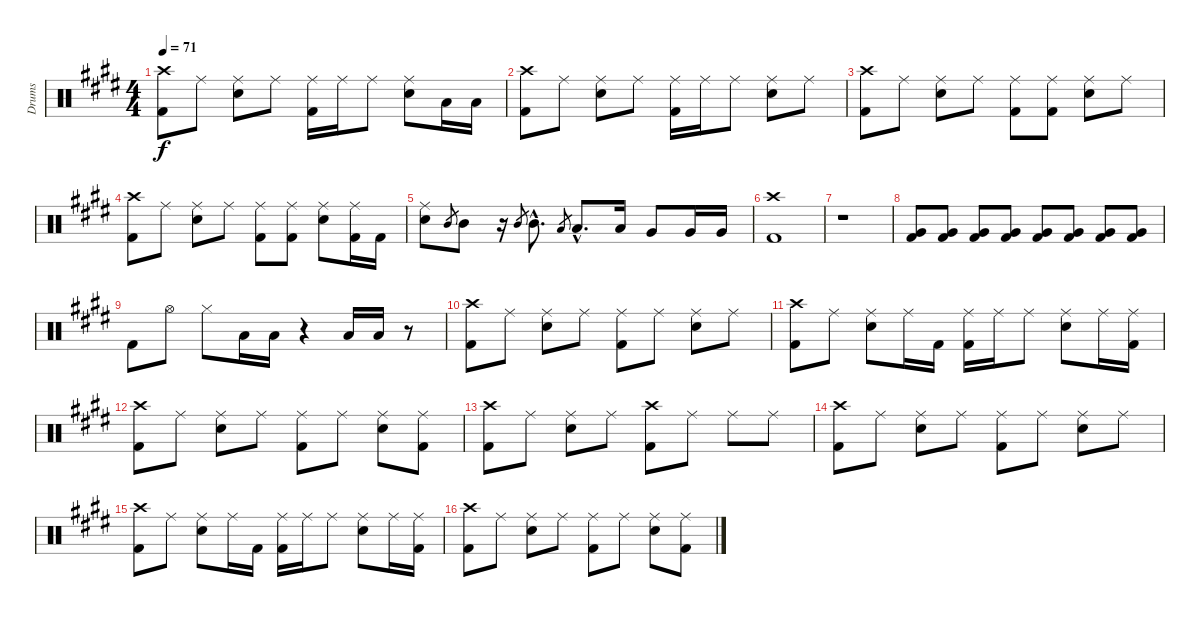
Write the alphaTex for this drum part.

\track ("Drums" "Drums") {instrument percussion}
\staff {score}
\articulation defaults
\ts (4 4)
\tempo 71
\clef neutral
\ks e
("Crash high (hit)" "Kick (hit) 2").8{dy f} "Ride (middle)".8 ("Ride (middle)" "Electric Snare (hit)").8 "Ride (middle)".8 ("Ride (middle)" "Kick (hit) 2").16 "Ride (middle)".16 "Ride (middle)".8 ("Ride (middle)" "Electric Snare (hit)").8 "Low Tom (hit)".16 "Low Tom (hit)".16 |
("Crash high (hit)" "Kick (hit) 2").8 "Ride (middle)".8 ("Ride (middle)" "Electric Snare (hit)").8 "Ride (middle)".8 ("Ride (middle)" "Kick (hit) 2").16 "Ride (middle)".16 "Ride (middle)".8 ("Ride (middle)" "Electric Snare (hit)").8 "Ride (middle)".8 |
("Crash high (hit)" "Kick (hit) 2").8 "Ride (middle)".8 ("Ride (middle)" "Electric Snare (hit)").8 "Ride (middle)".8 ("Ride (middle)" "Kick (hit) 2").8 ("Ride (middle)" "Kick (hit) 2").8 ("Ride (middle)" "Electric Snare (hit)").8 "Ride (middle)".8 |
("Crash high (hit)" "Kick (hit) 2").8 "Ride (middle)".8 ("Ride (middle)" "Electric Snare (hit)").8 "Ride (middle)".8 ("Ride (middle)" "Kick (hit) 2").8 ("Ride (middle)" "Kick (hit) 2").8 ("Ride (middle)" "Electric Snare (hit)").8 ("Ride (middle)" "Kick (hit) 2").16 "Kick (hit) 2".16 |
("Ride (middle)" "Electric Snare (hit)").8 "Mid Tom (hit)".8{gr} "Mid Tom (hit)".8 r.16 "Mid Tom (hit)".8{gr} "Mid Tom (hit)"{hac}.8{d} "Low Tom (hit)".8{gr} "Low Tom (hit)"{hac}.8{d} "Low Tom (hit)".16 "Very Low Tom (hit)".8 "Very Low Tom (hit)".16 "Very Low Tom (hit)".16 |
("Crash high (hit)" "Kick (hit) 2").1 |
r.1 |
("Very Low Tom (hit)" "Kick (hit) 2").8 ("Very Low Tom (hit)" "Kick (hit) 2").8 ("Very Low Tom (hit)" "Kick (hit) 2").8 ("Very Low Tom (hit)" "Kick (hit) 2").8 ("Very Low Tom (hit)" "Kick (hit) 2").8 ("Very Low Tom (hit)" "Kick (hit) 2").8 ("Very Low Tom (hit)" "Kick (hit) 2").8 ("Very Low Tom (hit)" "Kick (hit) 2").8 |
"Kick (hit) 2".8 "Hi-Hat (open)".8 "Hi-Hat (closed)".8 "Low Tom (hit)".16 "Low Tom (hit)".16 r.4 "Low Tom (hit)".16 "Low Tom (hit)".16 r.8 |
("Crash high (hit)" "Kick (hit) 2").8 "Ride (middle)".8 ("Ride (middle)" "Electric Snare (hit)").8 "Ride (middle)".8 ("Ride (middle)" "Kick (hit) 2").8 "Ride (middle)".8 ("Ride (middle)" "Electric Snare (hit)").8 "Ride (middle)".8 |
("Crash high (hit)" "Kick (hit) 2").8 "Ride (middle)".8 ("Ride (middle)" "Electric Snare (hit)").8 "Ride (middle)".16 "Kick (hit) 2".16 ("Ride (middle)" "Kick (hit) 2").16 "Ride (middle)".16 "Ride (middle)".8 ("Ride (middle)" "Electric Snare (hit)").8 "Ride (middle)".16 ("Ride (middle)" "Kick (hit) 2").16 |
("Crash high (hit)" "Kick (hit) 2").8 "Ride (middle)".8 ("Ride (middle)" "Electric Snare (hit)").8 "Ride (middle)".8 ("Ride (middle)" "Kick (hit) 2").8 "Ride (middle)".8 ("Ride (middle)" "Electric Snare (hit)").8 ("Ride (middle)" "Kick (hit) 2").8 |
("Crash high (hit)" "Kick (hit) 2").8 "Ride (middle)".8 ("Ride (middle)" "Electric Snare (hit)").8 "Ride (middle)".8 ("Crash high (hit)" "Kick (hit) 2").8 "Ride (middle)".8 "Ride (middle)".8 "Ride (middle)".8 |
("Crash high (hit)" "Kick (hit) 2").8 "Ride (middle)".8 ("Ride (middle)" "Electric Snare (hit)").8 "Ride (middle)".8 ("Ride (middle)" "Kick (hit) 2").8 "Ride (middle)".8 ("Ride (middle)" "Electric Snare (hit)").8 "Ride (middle)".8 |
("Crash high (hit)" "Kick (hit) 2").8 "Ride (middle)".8 ("Ride (middle)" "Electric Snare (hit)").8 "Ride (middle)".16 "Kick (hit) 2".16 ("Ride (middle)" "Kick (hit) 2").16 "Ride (middle)".16 "Ride (middle)".8 ("Ride (middle)" "Electric Snare (hit)").8 "Ride (middle)".16 ("Ride (middle)" "Kick (hit) 2").16 |
("Crash high (hit)" "Kick (hit) 2").8 "Ride (middle)".8 ("Ride (middle)" "Electric Snare (hit)").8 "Ride (middle)".8 ("Ride (middle)" "Kick (hit) 2").8 "Ride (middle)".8 ("Ride (middle)" "Electric Snare (hit)").8 ("Ride (middle)" "Kick (hit) 2").8
